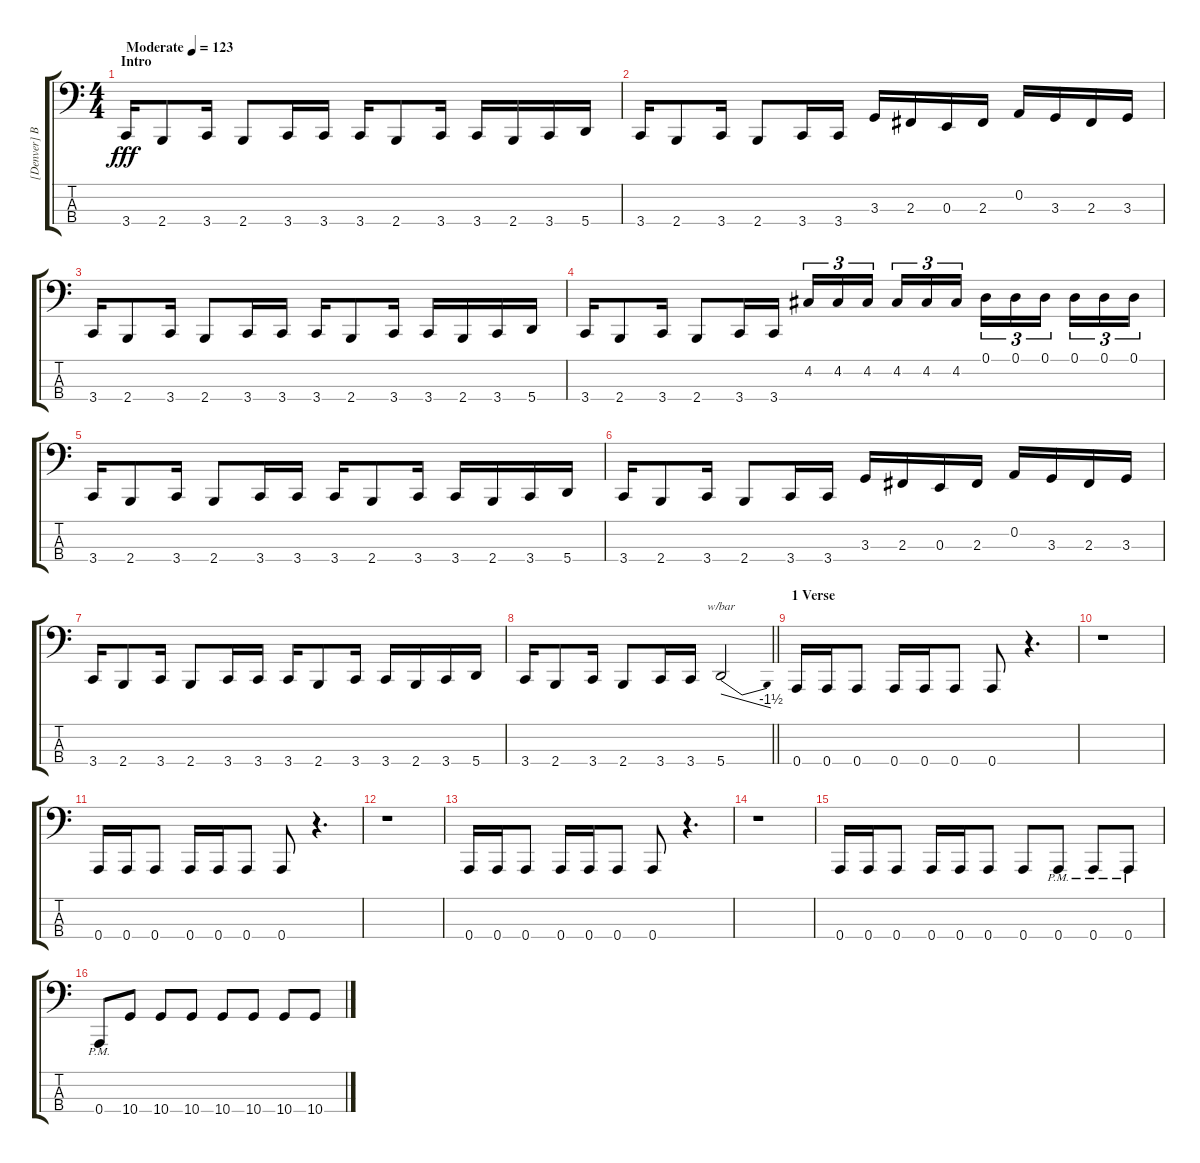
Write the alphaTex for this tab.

\track ("[Denver] Bass Guitar" "[Denver] B") {instrument electricbasspick}
\staff {score tabs}
\tuning (D2 A1 E1 A0) {hide}
\ts (4 4)
\section ("" "Intro ")
\tempo (123 "Moderate")
\clef f4
\ks c
3.4.16{dy fff instrument electricbasspick} 2.4.8 3.4.16 2.4.8 3.4.16 3.4.16 3.4.16 2.4.8 3.4.16 3.4.16 2.4.16 3.4.16 5.4.16 |
3.4.16 2.4.8 3.4.16 2.4.8 3.4.16 3.4.16 3.3.16 2.3.16 0.3.16 2.3.16 0.2.16 3.3.16 2.3.16 3.3.16 |
3.4.16 2.4.8 3.4.16 2.4.8 3.4.16 3.4.16 3.4.16 2.4.8 3.4.16 3.4.16 2.4.16 3.4.16 5.4.16 |
3.4.16 2.4.8 3.4.16 2.4.8 3.4.16 3.4.16 4.2.16{tu (3 2)} 4.2.16{tu (3 2)} 4.2.16{tu (3 2) beam splitsecondary} 4.2.16{tu (3 2)} 4.2.16{tu (3 2)} 4.2.16{tu (3 2)} 0.1.16{tu (3 2)} 0.1.16{tu (3 2)} 0.1.16{tu (3 2) beam splitsecondary} 0.1.16{tu (3 2)} 0.1.16{tu (3 2)} 0.1.16{tu (3 2)} |
3.4.16 2.4.8 3.4.16 2.4.8 3.4.16 3.4.16 3.4.16 2.4.8 3.4.16 3.4.16 2.4.16 3.4.16 5.4.16 |
3.4.16 2.4.8 3.4.16 2.4.8 3.4.16 3.4.16 3.3.16 2.3.16 0.3.16 2.3.16 0.2.16 3.3.16 2.3.16 3.3.16 |
3.4.16 2.4.8 3.4.16 2.4.8 3.4.16 3.4.16 3.4.16 2.4.8 3.4.16 3.4.16 2.4.16 3.4.16 5.4.16 |
\barLineRight lightlight
3.4.16 2.4.8 3.4.16 2.4.8 3.4.16 3.4.16 5.4.2{tbe (dive default 0 0 60 -6)} |
\section ("" "1 Verse ")
0.4.16 0.4.16 0.4.8 0.4.16 0.4.16 0.4.8 0.4.8 r.4{d} |
r.1 |
0.4.16 0.4.16 0.4.8 0.4.16 0.4.16 0.4.8 0.4.8 r.4{d} |
r.1 |
0.4.16 0.4.16 0.4.8 0.4.16 0.4.16 0.4.8 0.4.8 r.4{d} |
r.1 |
0.4.16 0.4.16 0.4.8 0.4.16 0.4.16 0.4.8 0.4.8 0.4{pm}.8 0.4{pm}.8 0.4{pm}.8 |
0.4{pm}.8 10.4.8 10.4.8 10.4.8 10.4.8 10.4.8 10.4.8 10.4.8
